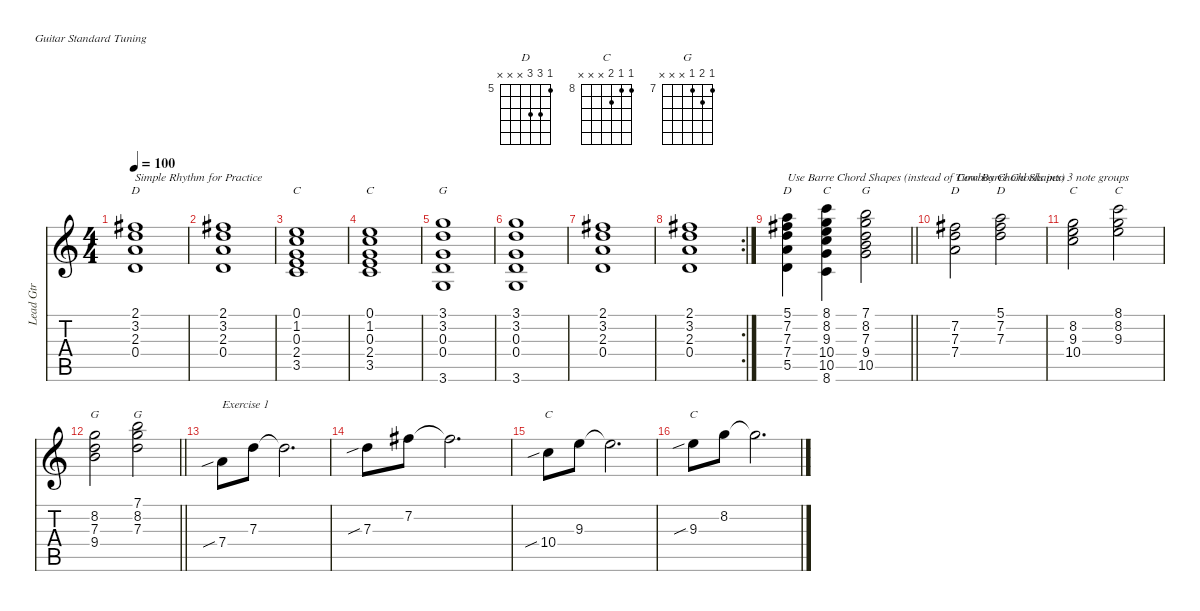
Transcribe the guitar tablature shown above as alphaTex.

\defaultSystemsLayout 8
\hideDynamics
\bracketExtendMode nobrackets
\otherSystemsTrackNameOrientation horizontal
\track ("Lead Gtr" "Lead Gtr") {instrument acousticguitarsteel}
\staff {score tabs}
\tuning (E4 B3 G3 D3 A2 E2)
\chord ("D" 2 3 2 0 x x) {showfingering false}
\chord ("C" 0 1 0 2 3 x) {showfingering false}
\chord ("G" 3 3 0 0 x 3) {showfingering false}
\chord ("D" 5 7 7 7 5 x) {firstfret 5 showfingering false barre 5}
\chord ("C" 8 8 9 10 10 8) {firstfret 8 showfingering false barre (8 8)}
\chord ("G" 7 8 7 9 10 x) {firstfret 7 showfingering false barre 7}
\chord ("D" x 7 7 7 x x) {firstfret 7 showfingering false}
\chord ("D" 5 7 7 x x x) {firstfret 5 showfingering false}
\chord ("C" x 8 9 10 x x) {firstfret 8 showfingering false}
\chord ("C" 8 8 9 x x x) {firstfret 8 showfingering false}
\chord ("G" x 8 7 9 x x) {firstfret 7 showfingering false}
\chord ("G" 7 8 7 x x x) {firstfret 7 showfingering false}
\ts (4 4)
\tempo 100
\clef g2
\ks c
(0.4 2.3 3.2 2.1{acc #}).1{ch "D" txt "Simple Rhythm for Practice" dy mf instrument acousticguitarsteel beam Up} |
(2.1{acc #} 3.2 2.3 0.4).1{beam Up} |
(3.5 2.4 0.3 1.2 0.1).1{ch "C" beam Up} |
(0.1 1.2 0.3 2.4 3.5).1{ch "C" beam Up} |
(3.6 0.4 0.3 3.2 3.1).1{ch "G" beam Up} |
(3.1 3.2 0.3 0.4 3.6).1{beam Up} |
(2.1{acc #} 3.2 2.3 0.4).1{beam Up} |
\rc 2
(0.4 2.3 3.2 2.1{acc #}).1{beam Up} |
\scale
1.55378
\barLineRight lightlight
(5.5 7.4 7.3 7.2{acc #} 5.1).4{ch "D" txt "Use Barre Chord Shapes (instead of Cowboy Chord Shapes)" beam Down} (10.5 10.4 9.3 8.2 8.1 8.6).4{ch "C" beam Down} (10.5 9.4 7.3 8.2 7.1).2{ch "G" beam Down} |
(7.4 7.3 7.2{acc #}).2{ch "D" txt "Turn Barre Chords into 3 note groups" beam Down} (7.3 7.2{acc #} 5.1).2{ch "D" beam Down} |
(10.4 9.3 8.2).2{ch "C" beam Down} (9.3 8.2 8.1).2{ch "C" beam Down} |
\barLineRight lightlight
(9.4 7.3 8.2).2{ch "G" beam Down} (7.3 8.2 7.1).2{ch "G" beam Down} |
7.4{sib}.8{txt "Exercise 1" beam Down} 7.3.8{beam Down} 7.3{t}.2{d beam Down} |
7.3{sib}.8{beam Down} 7.2{acc #}.8{beam Down} 7.2{t acc #}.2{d beam Down} |
10.4{sib}.8{ch "C" beam Down} 9.3.8{beam Down} 9.3{t}.2{d beam Down} |
9.3{sib}.8{ch "C" beam Down} 8.2.8{beam Down} 8.2{t}.2{d beam Down}
